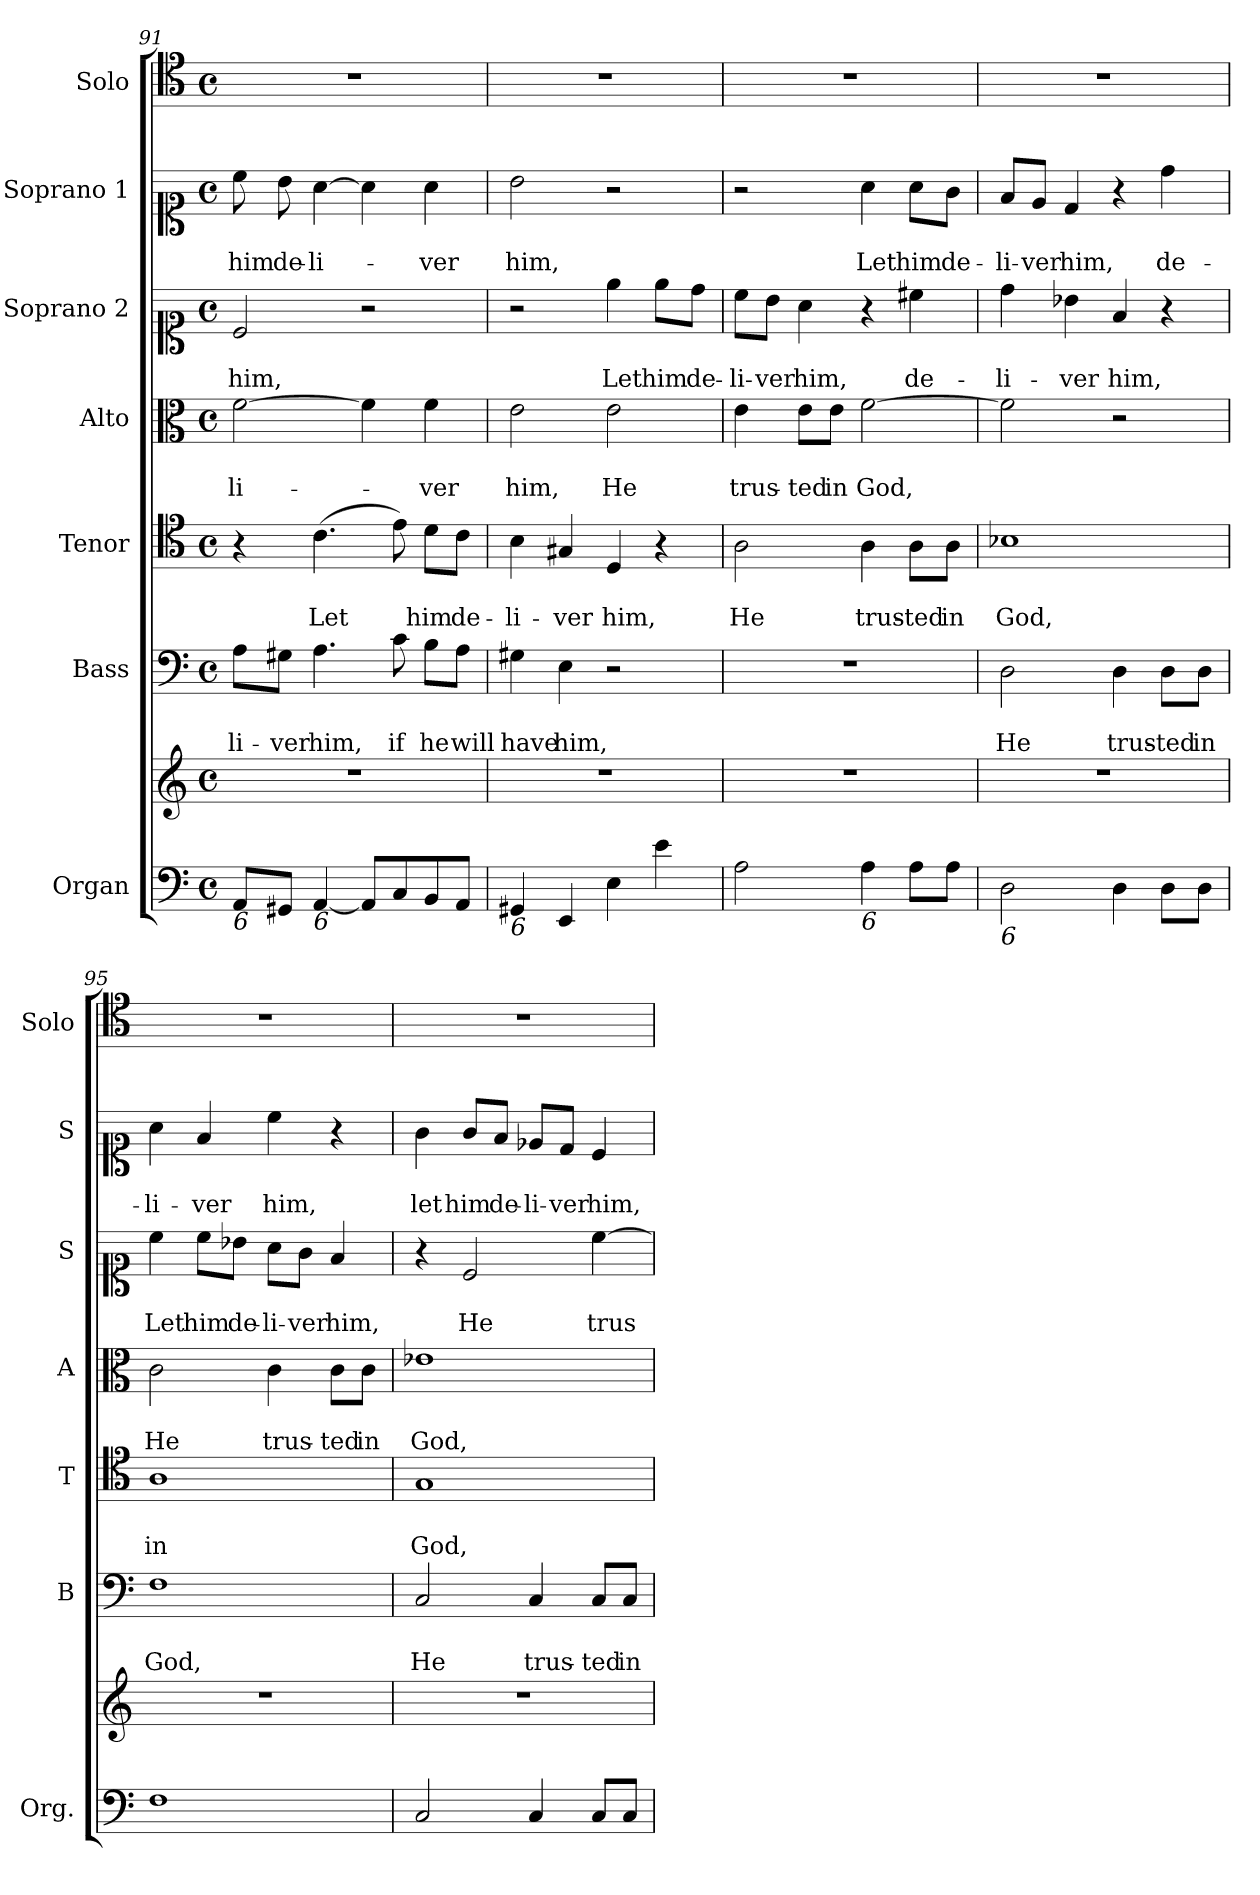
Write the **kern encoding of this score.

**kern	**kern	**kern	**text	**text	**kern	**text	**text	**kern	**text	**text	**kern	**text	**text	**kern	**text	**text	**kern
*part7	*part7	*part6	*part6	*part6	*part5	*part5	*part5	*part4	*part4	*part4	*part3	*part3	*part3	*part2	*part2	*part2	*part1
*staff8	*staff7	*staff6	*staff6	*staff6	*staff5	*staff5	*staff5	*staff4	*staff4	*staff4	*staff3	*staff3	*staff3	*staff2	*staff2	*staff2	*staff1
*I"Organ	*	*I"Bass	*	*	*I"Tenor	*	*	*I"Alto	*	*	*I"Soprano 2	*	*	*I"Soprano 1	*	*	*I"Solo
*I'Org.	*	*I'B	*	*	*I'T	*	*	*I'A	*	*	*I'S	*	*	*I'S	*	*	*I'Solo
*clefF4	*clefG2	*clefF4	*	*	*clefC4	*	*	*clefC3	*	*	*clefC1	*	*	*clefC1	*	*	*clefC4
*k[]	*k[]	*k[]	*	*	*k[]	*	*	*k[]	*	*	*k[]	*	*	*k[]	*	*	*k[]
*a:	*a:	*a:	*	*	*a:	*	*	*a:	*	*	*a:	*	*	*a:	*	*	*a:
*M4/4	*M4/4	*M4/4	*	*	*M4/4	*	*	*M4/4	*	*	*M4/4	*	*	*M4/4	*	*	*M4/4
*met(c)	*met(c)	*met(c)	*	*	*met(c)	*	*	*met(c)	*	*	*met(c)	*	*	*met(c)	*	*	*met(c)
=91	=91	=91	=91	=91	=91	=91	=91	=91	=91	=91	=91	=91	=91	=91	=91	=91	=91
!LO:TX:b:i:t=6	!	!	!	!	!	!	!	!	!	!	!	!	!	!	!	!	!
!	!	!	!	!LO:LY:b	!	!	!	!	!	!LO:LY:b	!	!	!LO:LY:b	!	!	!LO:LY:b	!
8AA/L	1r	8A\L	.	-li-	4r	.	.	[2f\	.	-li-	2c/	.	him,	8cc\	.	him	1r
!	!	!	!	!LO:LY:b	!	!	!	!	!	!	!	!	!	!	!	!LO:LY:b	!
8GG#X/J	.	8G#X\J	.	-ver	.	.	.	.	.	.	.	.	.	8b\	.	de-	.
!LO:TX:b:i:t=6	!	!	!	!	!	!	!	!	!	!	!	!	!	!	!	!	!
!	!	!	!	!LO:LY:b	!	!	!LO:LY:b	!	!	!	!	!	!	!	!	!LO:LY:b	!
[4AA/	.	4.A\	.	him,	(>4.c\	.	Let	.	.	.	.	.	.	[4a\	.	-li-	.
8AA/L]	.	.	.	.	.	.	.	4f\]	.	.	2r	.	.	4a\]	.	.	.
!	!	!	!	!LO:LY:b	!	!	!	!	!	!	!	!	!	!	!	!	!
8C/	.	8c\	.	if	8e\)	.	.	.	.	.	.	.	.	.	.	.	.
!	!	!	!	!LO:LY:b	!	!	!LO:LY:b	!	!	!LO:LY:b	!	!	!	!	!	!LO:LY:b	!
8BB/	.	8B\L	.	he	8d\L	.	him	4f\	.	-ver	.	.	.	4a\	.	-ver	.
!	!	!	!	!LO:LY:b	!	!	!LO:LY:b	!	!	!	!	!	!	!	!	!	!
8AA/J	.	8A\J	.	will	8c\J	.	de-	.	.	.	.	.	.	.	.	.	.
=92	=92	=92	=92	=92	=92	=92	=92	=92	=92	=92	=92	=92	=92	=92	=92	=92	=92
!LO:TX:b:i:t=6	!	!	!	!	!	!	!	!	!	!	!	!	!	!	!	!	!
!	!	!	!	!LO:LY:b	!	!	!LO:LY:b	!	!	!LO:LY:b	!	!	!	!	!	!LO:LY:b	!
4GG#X/	1r	4G#X\	.	have	4B\	.	-li-	2e\	.	him,	2r	.	.	2b\	.	him,	1r
!	!	!	!	!LO:LY:b	!	!	!LO:LY:b	!	!	!	!	!	!	!	!	!	!
4EE/	.	4E\	.	him,	4G#X/	.	-ver	.	.	.	.	.	.	.	.	.	.
!	!	!	!	!	!	!	!LO:LY:b	!	!	!LO:LY:b	!	!	!LO:LY:b	!	!	!	!
4E\	.	2r	.	.	4D/	.	him,	2e\	.	He	4ee\	.	Let	2r	.	.	.
!	!	!	!	!	!	!	!	!	!	!	!	!	!LO:LY:b	!	!	!	!
4e\	.	.	.	.	4r	.	.	.	.	.	8ee\L	.	him	.	.	.	.
!	!	!	!	!	!	!	!	!	!	!	!	!	!LO:LY:b	!	!	!	!
.	.	.	.	.	.	.	.	.	.	.	8dd\J	.	de-	.	.	.	.
=93	=93	=93	=93	=93	=93	=93	=93	=93	=93	=93	=93	=93	=93	=93	=93	=93	=93
!	!	!	!	!	!	!	!LO:LY:b	!	!	!LO:LY:b	!	!	!LO:LY:b	!	!	!	!
2A\	1r	1r	.	.	2A\	.	He	4e\	.	trus-	8cc\L	.	-li-	2r	.	.	1r
!	!	!	!	!	!	!	!	!	!	!	!	!	!LO:LY:b	!	!	!	!
.	.	.	.	.	.	.	.	.	.	.	8b\J	.	-ver	.	.	.	.
!	!	!	!	!	!	!	!	!	!	!LO:LY:b	!	!	!LO:LY:b	!	!	!	!
.	.	.	.	.	.	.	.	8e\L	.	-ted	4a\	.	him,	.	.	.	.
!	!	!	!	!	!	!	!	!	!	!LO:LY:b	!	!	!	!	!	!	!
.	.	.	.	.	.	.	.	8e\J	.	in	.	.	.	.	.	.	.
!LO:TX:b:i:t=6	!	!	!	!	!	!	!	!	!	!	!	!	!	!	!	!	!
!	!	!	!	!	!	!	!LO:LY:b	!	!	!LO:LY:b	!	!	!	!	!	!LO:LY:b	!
4A\	.	.	.	.	4A\	.	trus-	[2f\	.	God,	4r	.	.	4a\	.	Let	.
!	!	!	!	!	!	!	!LO:LY:b	!	!	!	!	!	!LO:LY:b	!	!	!LO:LY:b	!
8A\L	.	.	.	.	8A\L	.	-ted	.	.	.	4cc#X\	.	de-	8a\L	.	him	.
!	!	!	!	!	!	!	!LO:LY:b	!	!	!	!	!	!	!	!	!LO:LY:b	!
8A\J	.	.	.	.	8A\J	.	in	.	.	.	.	.	.	8g\J	.	de-	.
!!LO:PB:g=z
=94	=94	=94	=94	=94	=94	=94	=94	=94	=94	=94	=94	=94	=94	=94	=94	=94	=94
!LO:TX:b:i:t=6	!	!	!	!	!	!	!	!	!	!	!	!	!	!	!	!	!
!	!	!	!	!LO:LY:b	!	!	!LO:LY:b	!	!	!	!	!	!LO:LY:b	!	!	!LO:LY:b	!
2D\	1r	2D\	.	He	1B-X	.	God,	2f\]	.	.	4dd\	.	-li-	8f/L	.	-li-	1r
!	!	!	!	!	!	!	!	!	!	!	!	!	!	!	!	!LO:LY:b	!
.	.	.	.	.	.	.	.	.	.	.	.	.	.	8e/J	.	-ver	.
!	!	!	!	!	!	!	!	!	!	!	!	!	!LO:LY:b	!	!	!LO:LY:b	!
.	.	.	.	.	.	.	.	.	.	.	4b-X\	.	-ver	4d/	.	him,	.
!	!	!	!	!LO:LY:b	!	!	!	!	!	!	!	!	!LO:LY:b	!	!	!	!
4D\	.	4D\	.	trus-	.	.	.	2r	.	.	4f/	.	him,	4r	.	.	.
!	!	!	!	!LO:LY:b	!	!	!	!	!	!	!	!	!	!	!	!LO:LY:b	!
8D\L	.	8D\L	.	-ted	.	.	.	.	.	.	4r	.	.	4dd\	.	de-	.
!	!	!	!	!LO:LY:b	!	!	!	!	!	!	!	!	!	!	!	!	!
8D\J	.	8D\J	.	in	.	.	.	.	.	.	.	.	.	.	.	.	.
=95	=95	=95	=95	=95	=95	=95	=95	=95	=95	=95	=95	=95	=95	=95	=95	=95	=95
!	!	!	!	!LO:LY:b	!	!	!LO:LY:b	!	!	!LO:LY:b	!	!	!LO:LY:b	!	!	!LO:LY:b	!
1F	1r	1F	.	God,	1A	.	in	2c\	.	He	4cc\	.	Let	4a\	.	-li-	1r
!	!	!	!	!	!	!	!	!	!	!	!	!	!LO:LY:b	!	!	!LO:LY:b	!
.	.	.	.	.	.	.	.	.	.	.	8cc\L	.	him	4f/	.	-ver	.
!	!	!	!	!	!	!	!	!	!	!	!	!	!LO:LY:b	!	!	!	!
.	.	.	.	.	.	.	.	.	.	.	8b-X\J	.	de-	.	.	.	.
!	!	!	!	!	!	!	!	!	!	!LO:LY:b	!	!	!LO:LY:b	!	!	!LO:LY:b	!
.	.	.	.	.	.	.	.	4c\	.	trus-	8a\L	.	-li-	4cc\	.	him,	.
!	!	!	!	!	!	!	!	!	!	!	!	!	!LO:LY:b	!	!	!	!
.	.	.	.	.	.	.	.	.	.	.	8g\J	.	-ver	.	.	.	.
!	!	!	!	!	!	!	!	!	!	!LO:LY:b	!	!	!LO:LY:b	!	!	!	!
.	.	.	.	.	.	.	.	8c\L	.	-ted	4f/	.	him,	4r	.	.	.
!	!	!	!	!	!	!	!	!	!	!LO:LY:b	!	!	!	!	!	!	!
.	.	.	.	.	.	.	.	8c\J	.	in	.	.	.	.	.	.	.
=96	=96	=96	=96	=96	=96	=96	=96	=96	=96	=96	=96	=96	=96	=96	=96	=96	=96
!	!	!	!	!LO:LY:b	!	!	!LO:LY:b	!	!	!LO:LY:b	!	!	!	!	!	!LO:LY:b	!
2C/	1r	2C/	.	He	1G	.	God,	1e-X	.	God,	4r	.	.	4g\	.	let	1r
!	!	!	!	!	!	!	!	!	!	!	!	!	!LO:LY:b	!	!	!LO:LY:b	!
.	.	.	.	.	.	.	.	.	.	.	2c/	.	He	8g/L	.	him	.
!	!	!	!	!	!	!	!	!	!	!	!	!	!	!	!	!LO:LY:b	!
.	.	.	.	.	.	.	.	.	.	.	.	.	.	8f/J	.	de-	.
!	!	!	!	!LO:LY:b	!	!	!	!	!	!	!	!	!	!	!	!LO:LY:b	!
4C/	.	4C/	.	trus-	.	.	.	.	.	.	.	.	.	8e-X/L	.	-li-	.
!	!	!	!	!	!	!	!	!	!	!	!	!	!	!	!	!LO:LY:b	!
.	.	.	.	.	.	.	.	.	.	.	.	.	.	8d/J	.	-ver	.
!	!	!	!	!LO:LY:b	!	!	!	!	!	!	!	!	!LO:LY:b	!	!	!LO:LY:b	!
8C/L	.	8C/L	.	-ted	.	.	.	.	.	.	[4cc\	.	trus-	4c/	.	him,	.
!	!	!	!	!LO:LY:b	!	!	!	!	!	!	!	!	!	!	!	!	!
8C/J	.	8C/J	.	in	.	.	.	.	.	.	.	.	.	.	.	.	.
=	=	=	=	=	=	=	=	=	=	=	=	=	=	=	=	=	=
*-	*-	*-	*-	*-	*-	*-	*-	*-	*-	*-	*-	*-	*-	*-	*-	*-	*-
